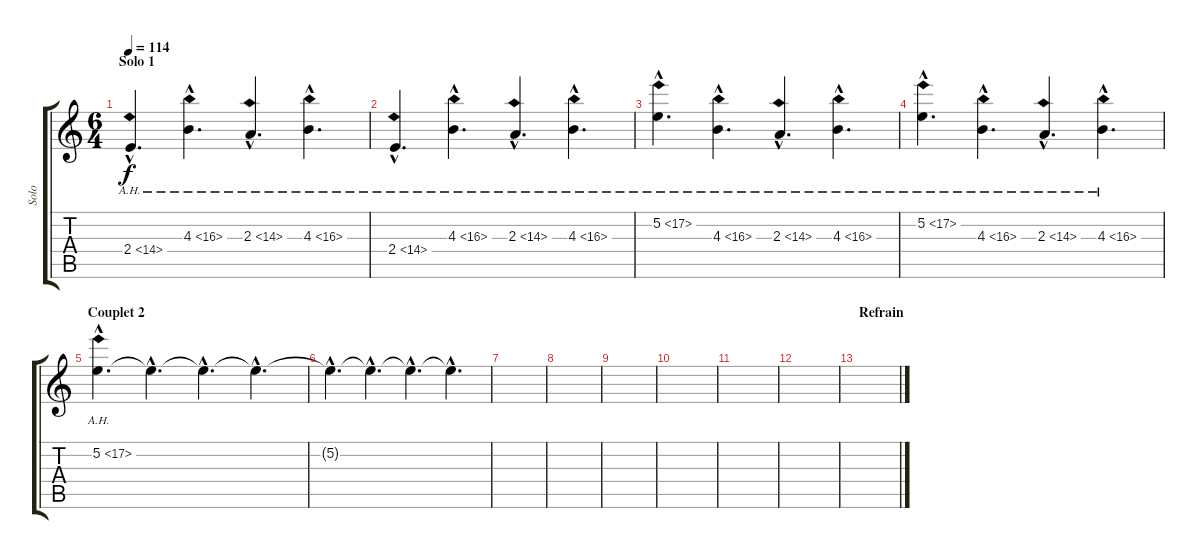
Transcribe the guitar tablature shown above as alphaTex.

\track ("Solo" "Solo") {instrument guitarharmonics}
\staff {score tabs}
\tuning (E4 B3 G3 D3 A2 E2) {hide}
\ts (6 4)
\section ("" "Solo 1")
\tempo 114
\clef g2
\ks c
2.4{ah 12 hac}.4{d dy f} 4.3{ah 12 hac}.4{d} 2.3{ah 12 hac}.4{d} 4.3{ah 12 hac}.4{d} |
2.4{ah 12 hac}.4{d} 4.3{ah 12 hac}.4{d} 2.3{ah 12 hac}.4{d} 4.3{ah 12 hac}.4{d} |
5.2{ah 12 hac}.4{d} 4.3{ah 12 hac}.4{d} 2.3{ah 12 hac}.4{d} 4.3{ah 12 hac}.4{d} |
5.2{ah 12 hac}.4{d} 4.3{ah 12 hac}.4{d} 2.3{ah 12 hac}.4{d} 4.3{ah 12 hac}.4{d} |
\section ("" "Couplet 2")
5.2{ah 12 hac}.4{d} 5.2{hac t}.4{d} 5.2{hac t}.4{d} 5.2{hac t}.4{d} |
5.2{hac t}.4{d} 5.2{hac t}.4{d} 5.2{hac t}.4{d} 5.2{hac t}.4{d} |
|
|
|
|
|
|
\section ("" "Refrain")
